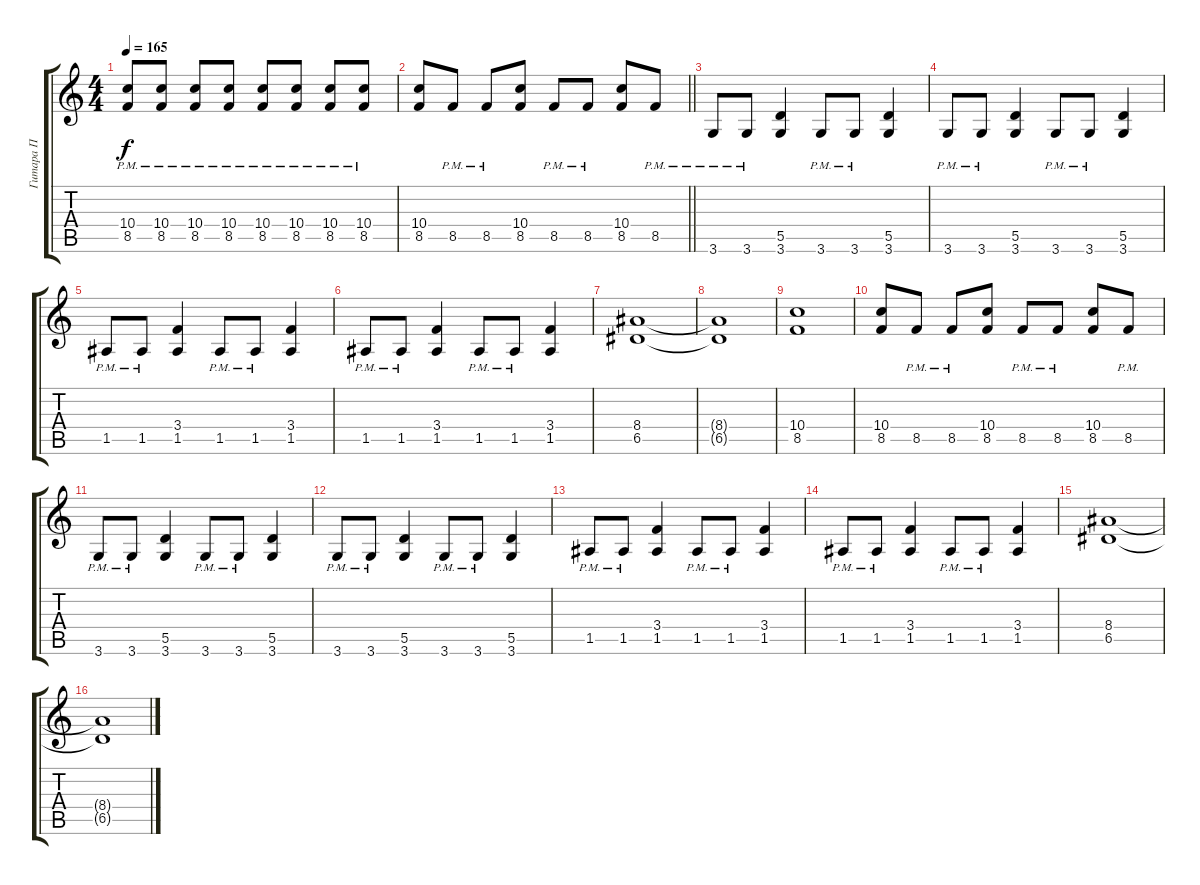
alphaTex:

\track ("Гитара П" "Гитара П") {instrument overdrivenguitar}
\staff {score tabs}
\tuning (E4 B3 G3 D3 A2 E2) {hide}
\ts (4 4)
\tempo 165
\clef g2
\ks c
(10.4{pm} 8.5{pm}).8{dy f} (10.4{pm} 8.5{pm}).8 (10.4{pm} 8.5{pm}).8 (10.4{pm} 8.5{pm}).8 (10.4{pm} 8.5{pm}).8 (10.4{pm} 8.5{pm}).8 (10.4{pm} 8.5{pm}).8 (10.4{pm} 8.5{pm}).8 |
\barLineRight lightlight
(10.4 8.5).8 8.5{pm}.8 8.5{pm}.8 (10.4 8.5).8 8.5{pm}.8 8.5{pm}.8 (10.4 8.5).8 8.5{pm}.8 |
\section ("" " ")
3.6{pm}.8 3.6{pm}.8 (5.5 3.6).4 3.6{pm}.8 3.6{pm}.8 (5.5 3.6).4 |
3.6{pm}.8 3.6{pm}.8 (5.5 3.6).4 3.6{pm}.8 3.6{pm}.8 (5.5 3.6).4 |
1.5{pm}.8 1.5{pm}.8 (3.4 1.5).4 1.5{pm}.8 1.5{pm}.8 (3.4 1.5).4 |
1.5{pm}.8 1.5{pm}.8 (3.4 1.5).4 1.5{pm}.8 1.5{pm}.8 (3.4 1.5).4 |
(8.4 6.5).1 |
(8.4{t} 6.5{t}).1 |
(10.4 8.5).1 |
(10.4 8.5).8 8.5{pm}.8 8.5{pm}.8 (10.4 8.5).8 8.5{pm}.8 8.5{pm}.8 (10.4 8.5).8 8.5{pm}.8 |
3.6{pm}.8 3.6{pm}.8 (5.5 3.6).4 3.6{pm}.8 3.6{pm}.8 (5.5 3.6).4 |
3.6{pm}.8 3.6{pm}.8 (5.5 3.6).4 3.6{pm}.8 3.6{pm}.8 (5.5 3.6).4 |
1.5{pm}.8 1.5{pm}.8 (3.4 1.5).4 1.5{pm}.8 1.5{pm}.8 (3.4 1.5).4 |
1.5{pm}.8 1.5{pm}.8 (3.4 1.5).4 1.5{pm}.8 1.5{pm}.8 (3.4 1.5).4 |
(8.4 6.5).1 |
(8.4{t} 6.5{t}).1
